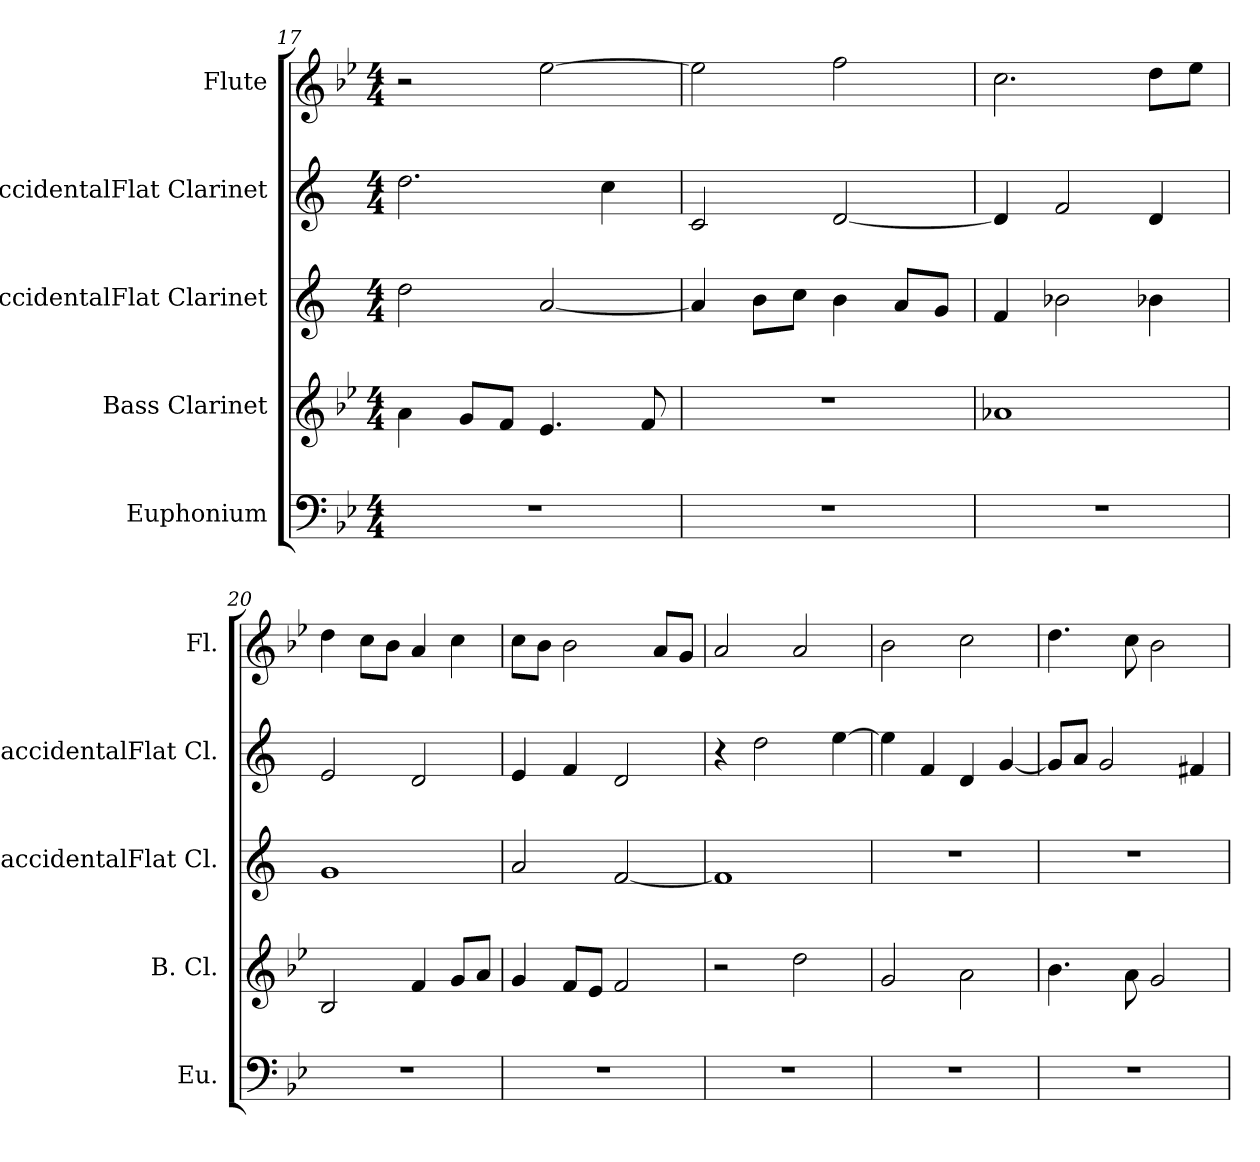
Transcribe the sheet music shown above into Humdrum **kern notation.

**kern	**kern	**kern	**kern	**kern
*part5	*part4	*part3	*part2	*part1
*staff5	*staff4	*staff3	*staff2	*staff1
*I"Euphonium	*I"Bass Clarinet	*I"BaccidentalFlat Clarinet	*I"BaccidentalFlat Clarinet	*I"Flute
*I'Eu.	*I'B. Cl.	*I'BaccidentalFlat Cl.	*I'BaccidentalFlat Cl.	*I'Fl.
*clefF4	*clefG2	*clefG2	*clefG2	*clefG2
*	*ITrd8c14	*ITrd1c2	*ITrd1c2	*
*k[b-e-]	*k[b-e-]	*k[b-e-]	*k[b-e-]	*k[b-e-]
*M4/4	*M4/4	*M4/4	*M4/4	*M4/4
=17	=17	=17	=17	=17
1r	4A\	2cc\	2.cc\	2r
.	8G/L	.	.	.
.	8F/J	.	.	.
.	4.E-/	[2g/	.	[2ee-\
.	.	.	4b-\	.
.	8F/	.	.	.
=18	=18	=18	=18	=18
1r	1r	4g/]	2B-/	2ee-\]
.	.	8a\L	.	.
.	.	8b-\J	.	.
.	.	4a\	[2c/	2ff\
.	.	8g/L	.	.
.	.	8f/J	.	.
=19	=19	=19	=19	=19
1r	1A-X	4e-/	4c/]	2.cc\
.	.	2a-X\	2e-/	.
.	.	4a-X\	4c/	8dd\L
.	.	.	.	8ee-\J
!!LO:LB:g=z
=20	=20	=20	=20	=20
1r	2BB-/	1f	2d/	4dd\
.	.	.	.	8cc\L
.	.	.	.	8b-\J
.	4F/	.	2c/	4a/
.	8G/L	.	.	4cc\
.	8A/J	.	.	.
=21	=21	=21	=21	=21
1r	4G/	2g/	4d/	8cc\L
.	.	.	.	8b-\J
.	8F/L	.	4e-/	2b-\
.	8E-/J	.	.	.
.	2F/	[2e-/	2c/	.
.	.	.	.	8a/L
.	.	.	.	8g/J
=22	=22	=22	=22	=22
1r	2r	1e-]	4r	2a/
.	.	.	2cc\	.
.	2d\	.	.	2a/
.	.	.	[4dd\	.
=23	=23	=23	=23	=23
1r	2G/	1r	4dd\]	2b-\
.	.	.	4e-/	.
.	2A\	.	4c/	2cc\
.	.	.	[4f/	.
=24	=24	=24	=24	=24
1r	4.B-\	1r	8f/L]	4.dd\
.	.	.	8g/J	.
.	.	.	2f/	.
.	8A\	.	.	8cc\
.	2G/	.	.	2b-\
.	.	.	4en/	.
=	=	=	=	=
*-	*-	*-	*-	*-
